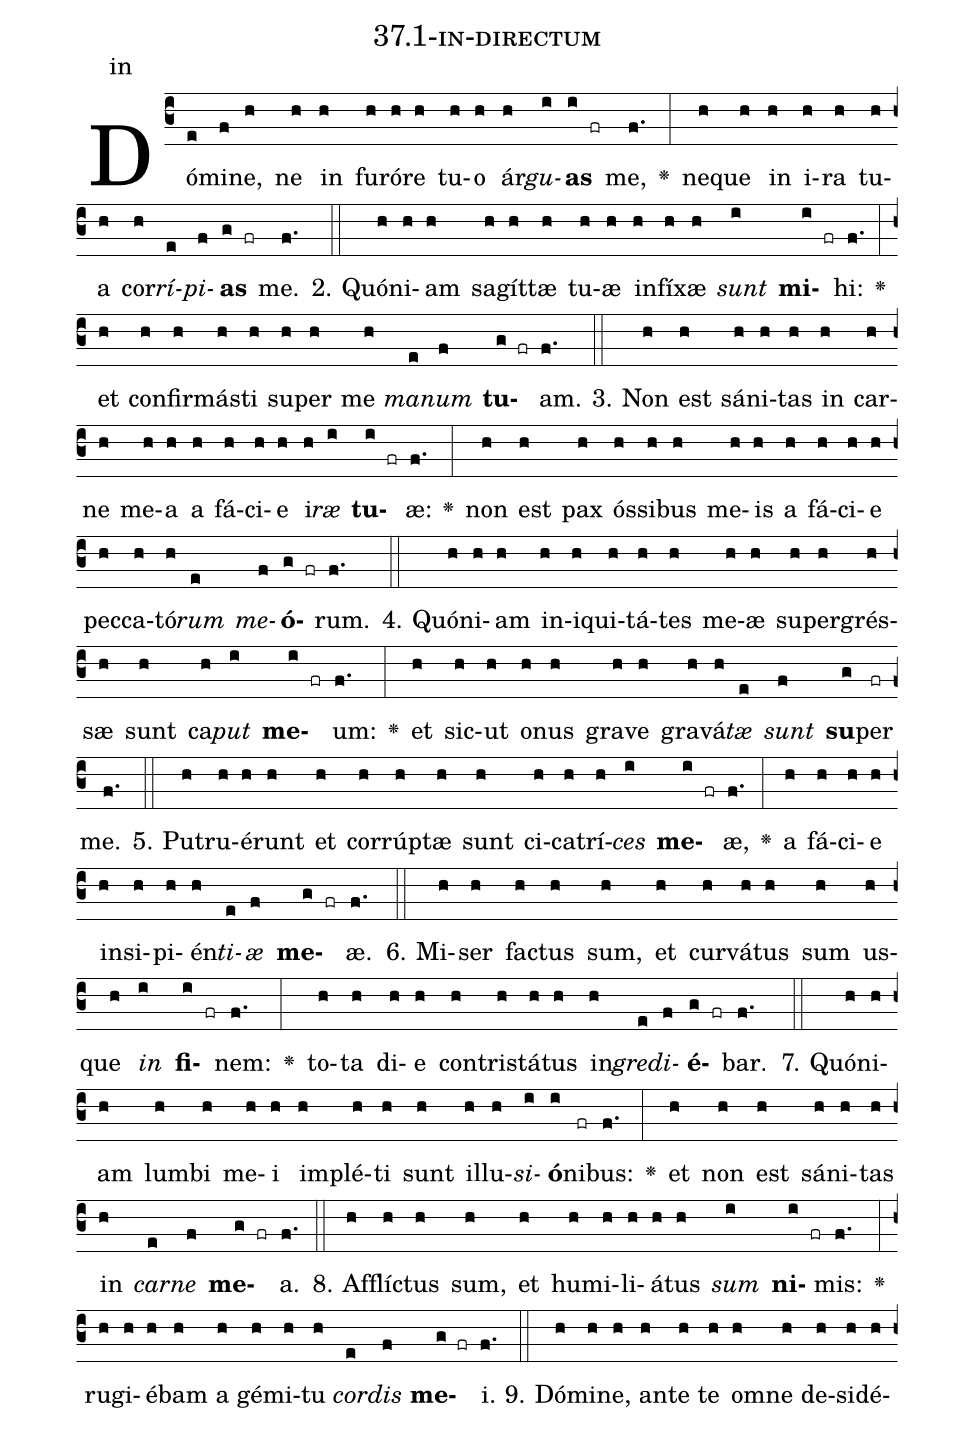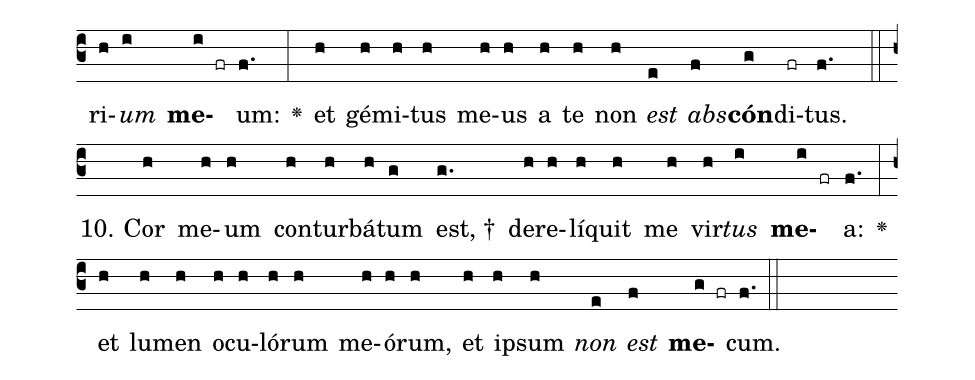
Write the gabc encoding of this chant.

name: 37.1-in-directum;
annotation: in;
%%
(c3)Dó(e)mi(f)ne,(h) ne(h) in(h) fu(h)ró(h)re(h) tu(h)o(h) ár(h)<i>gu</i>(i)<b>as</b>(i fr) me,(f.) <v>\greheightstar</v>(:) ne(h)que(h) in(h) i(h)ra(h) tu(h)a(h) cor(h)<i>rí</i>(e)<i>pi</i>(f)<b>as</b>(g fr) me.(f.) (::)
2. Quón(h)i(h)am(h) sa(h)gít(h)tæ(h) tu(h)æ(h) in(h)fí(h)xæ(h) <i>sunt</i>(i) <b>mi</b>(i fr)hi:(f.) <v>\greheightstar</v>(:) et(h) con(h)fir(h)más(h)ti(h) su(h)per(h) me(h) <i>ma</i>(e)<i>num</i>(f) <b>tu</b>(g fr)am.(f.) (::)
3. Non(h) est(h) sá(h)ni(h)tas(h) in(h) car(h)ne(h) me(h)a(h) a(h) fá(h)ci(h)e(h) i(h)<i>ræ</i>(i) <b>tu</b>(i fr)æ:(f.) <v>\greheightstar</v>(:) non(h) est(h) pax(h) ós(h)si(h)bus(h) me(h)is(h) a(h) fá(h)ci(h)e(h) pec(h)ca(h)tó(h)<i>rum</i>(e) <i>me</i>(f)<b>ó</b>(g fr)rum.(f.) (::)
4. Quón(h)i(h)am(h) in(h)i(h)qui(h)tá(h)tes(h) me(h)æ(h) su(h)per(h)grés(h)sæ(h) sunt(h) ca(h)<i>put</i>(i) <b>me</b>(i fr)um:(f.) <v>\greheightstar</v>(:) et(h) sic(h)ut(h) o(h)nus(h) gra(h)ve(h) gra(h)vá(h)<i>tæ</i>(e) <i>sunt</i>(f) <b>su</b>(g)per(fr) me.(f.) (::)
5. Pu(h)tru(h)é(h)runt(h) et(h) cor(h)rúp(h)tæ(h) sunt(h) ci(h)ca(h)trí(h)<i>ces</i>(i) <b>me</b>(i fr)æ,(f.) <v>\greheightstar</v>(:) a(h) fá(h)ci(h)e(h) in(h)si(h)pi(h)én(h)<i>ti</i>(e)<i>æ</i>(f) <b>me</b>(g fr)æ.(f.) (::)
6. Mi(h)ser(h) fac(h)tus(h) sum,(h) et(h) cur(h)vá(h)tus(h) sum(h) us(h)que(h) <i>in</i>(i) <b>fi</b>(i fr)nem:(f.) <v>\greheightstar</v>(:) to(h)ta(h) di(h)e(h) con(h)tris(h)tá(h)tus(h) in(h)<i>gre</i>(e)<i>di</i>(f)<b>é</b>(g fr)bar.(f.) (::)
7. Quón(h)i(h)am(h) lum(h)bi(h) me(h)i(h) im(h)plé(h)ti(h) sunt(h) il(h)lu(h)<i>si</i>(i)<b>ó</b>(i)ni(fr)bus:(f.) <v>\greheightstar</v>(:) et(h) non(h) est(h) sá(h)ni(h)tas(h) in(h) <i>car</i>(e)<i>ne</i>(f) <b>me</b>(g fr)a.(f.) (::)
8. Af(h)flíc(h)tus(h) sum,(h) et(h) hu(h)mi(h)li(h)á(h)tus(h) <i>sum</i>(i) <b>ni</b>(i fr)mis:(f.) <v>\greheightstar</v>(:) ru(h)gi(h)é(h)bam(h) a(h) gé(h)mi(h)tu(h) <i>cor</i>(e)<i>dis</i>(f) <b>me</b>(g fr)i.(f.) (::)
9. Dó(h)mi(h)ne,(h) an(h)te(h) te(h) om(h)ne(h) de(h)si(h)dé(h)ri(h)<i>um</i>(i) <b>me</b>(i fr)um:(f.) <v>\greheightstar</v>(:) et(h) gé(h)mi(h)tus(h) me(h)us(h) a(h) te(h) non(h) <i>est</i>(e) <i>abs</i>(f)<b>cón</b>(g)di(fr)tus.(f.) (::)
10. Cor(h) me(h)um(h) con(h)tur(h)bá(h)tum(g) est, †(g.) de(h)re(h)lí(h)quit(h) me(h) vir(h)<i>tus</i>(i) <b>me</b>(i fr)a:(f.) <v>\greheightstar</v>(:) et(h) lu(h)men(h) o(h)cu(h)ló(h)rum(h) me(h)ó(h)rum,(h) et(h) ip(h)sum(h) <i>non</i>(e) <i>est</i>(f) <b>me</b>(g fr)cum.(f.) (::)
